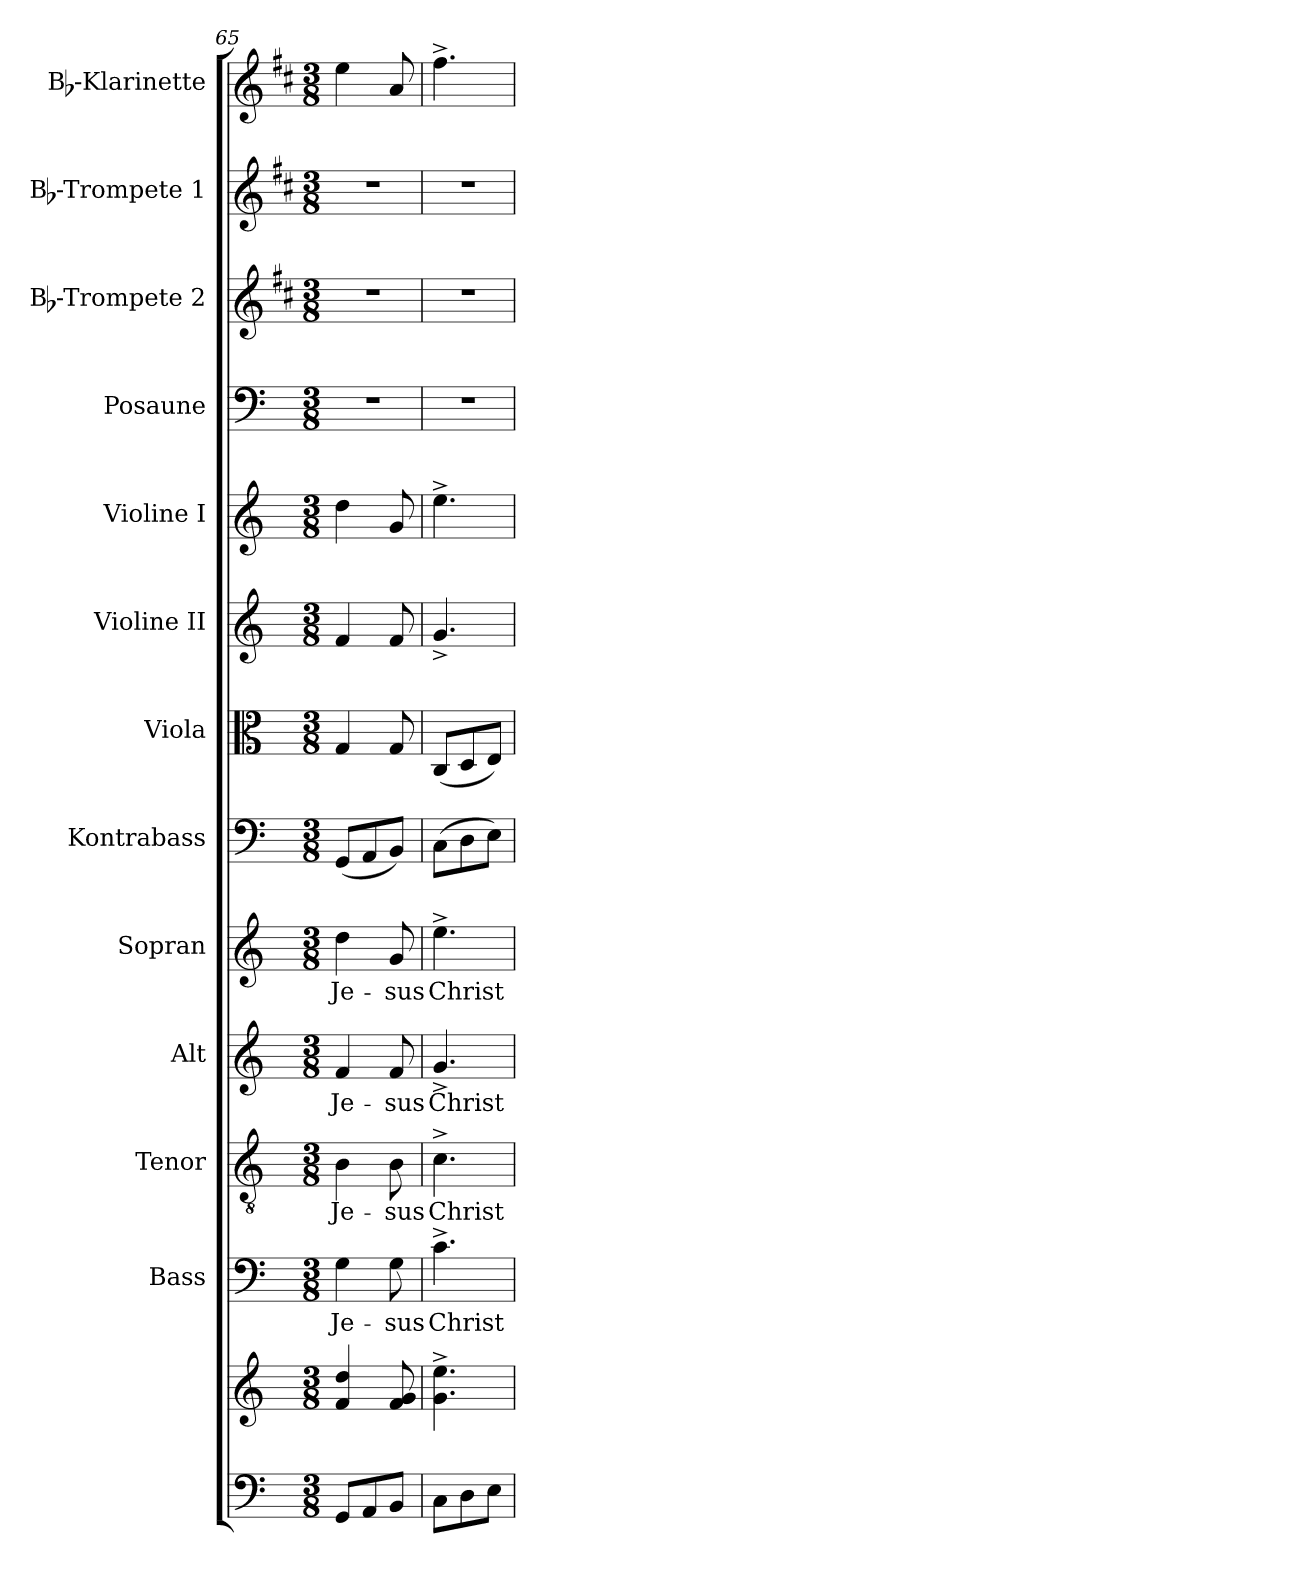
**kern	**kern	**kern	**text	**kern	**text	**kern	**text	**kern	**text	**kern	**kern	**kern	**kern	**kern	**kern	**kern	**kern
*part13	*part13	*part12	*part12	*part11	*part11	*part10	*part10	*part9	*part9	*part8	*part7	*part6	*part5	*part4	*part3	*part2	*part1
*staff14	*staff13	*staff12	*staff12	*staff11	*staff11	*staff10	*staff10	*staff9	*staff9	*staff8	*staff7	*staff6	*staff5	*staff4	*staff3	*staff2	*staff1
*	*	*I"Bass	*	*I"Tenor	*	*I"Alt	*	*I"Sopran	*	*I"Kontrabass	*I"Viola	*I"Violine II	*I"Violine I	*I"Posaune	*I"Bb-Trompete 2	*I"Bb-Trompete 1	*I"Bb-Klarinette
*	*	*I'B.	*	*I'T.	*	*I'A.	*	*I'S.	*	*I'Kb.	*I'Vla.	*I'Vl. II	*I'Vl. I	*I'Pos.	*I'Bb Trp. 2	*I'Bb Trp. 1	*I'Bb Kl.
*clefF4	*clefG2	*clefF4	*	*clefGv2	*	*clefG2	*	*clefG2	*	*clefF4	*clefC3	*clefG2	*clefG2	*clefF4	*clefG2	*clefG2	*clefG2
*	*	*	*	*	*	*	*	*	*	*ITrd7c12	*	*	*	*	*ITrd1c2	*ITrd1c2	*ITrd1c2
*k[]	*k[]	*k[]	*	*k[]	*	*k[]	*	*k[]	*	*k[]	*k[]	*k[]	*k[]	*k[]	*k[]	*k[]	*k[]
*C:	*C:	*C:	*	*C:	*	*C:	*	*C:	*	*C:	*C:	*C:	*C:	*C:	*C:	*C:	*C:
*M3/8	*M3/8	*M3/8	*	*M3/8	*	*M3/8	*	*M3/8	*	*M3/8	*M3/8	*M3/8	*M3/8	*M3/8	*M3/8	*M3/8	*M3/8
=65	=65	=65	=65	=65	=65	=65	=65	=65	=65	=65	=65	=65	=65	=65	=65	=65	=65
!	!	!	!LO:LY:b	!	!LO:LY:b	!	!LO:LY:b	!	!LO:LY:b	!	!	!	!	!	!	!	!
8GG/L	4f/ 4dd/	4G\	Je-	4B\	Je-	4f/	Je-	4dd\	Je-	(<8GGG/L	4G/	4f/	4dd\	4.r	4.r	4.r	4dd\
8AA/	.	.	.	.	.	.	.	.	.	8AAA/	.	.	.	.	.	.	.
!	!	!	!LO:LY:b	!	!LO:LY:b	!	!LO:LY:b	!	!LO:LY:b	!	!	!	!	!	!	!	!
8BB/J	8f/ 8g/	8G\	-sus	8B\	-sus	8f/	-sus	8g/	-sus	8BBB/J)	8G/	8f/	8g/	.	.	.	8g/
=66	=66	=66	=66	=66	=66	=66	=66	=66	=66	=66	=66	=66	=66	=66	=66	=66	=66
!	!	!	!LO:LY:b	!	!LO:LY:b	!	!LO:LY:b	!	!LO:LY:b	!	!	!	!	!	!	!	!
8C\L	4.g\^> 4.ee\^>	4.c^>\	Christ	4.c^>\	Christ	4.g^</	Christ	4.ee^>\	Christ	(>8CC\L	(<8C/L	4.g^</	4.ee^>\	4.r	4.r	4.r	4.ee^>\
8D\	.	.	.	.	.	.	.	.	.	8DD\	8D/	.	.	.	.	.	.
8E\J	.	.	.	.	.	.	.	.	.	8EE\J)	8E/J)	.	.	.	.	.	.
=	=	=	=	=	=	=	=	=	=	=	=	=	=	=	=	=	=
*-	*-	*-	*-	*-	*-	*-	*-	*-	*-	*-	*-	*-	*-	*-	*-	*-	*-
